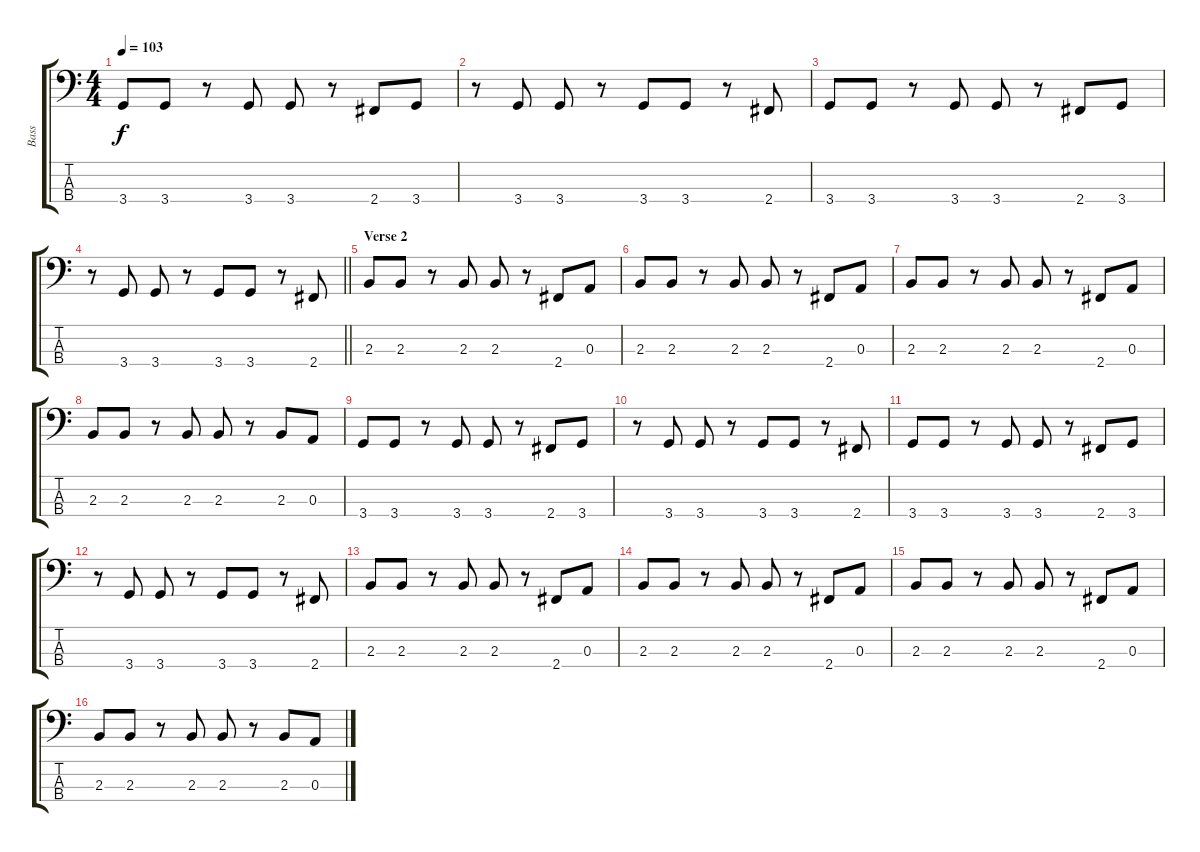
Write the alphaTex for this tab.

\track ("Bass" "Bass") {instrument electricbassfinger}
\staff {score tabs}
\tuning (G2 D2 A1 E1) {hide}
\ts (4 4)
\tempo 103
\clef f4
\ks c
3.4.8{dy f} 3.4.8 r.8 3.4.8 3.4.8 r.8 2.4.8 3.4.8 |
r.8 3.4.8 3.4.8 r.8 3.4.8 3.4.8 r.8 2.4.8 |
3.4.8 3.4.8 r.8 3.4.8 3.4.8 r.8 2.4.8 3.4.8 |
\barLineRight lightlight
r.8 3.4.8 3.4.8 r.8 3.4.8 3.4.8 r.8 2.4.8 |
\section ("" "Verse 2")
2.3.8 2.3.8 r.8 2.3.8 2.3.8 r.8 2.4.8 0.3.8 |
2.3.8 2.3.8 r.8 2.3.8 2.3.8 r.8 2.4.8 0.3.8 |
2.3.8 2.3.8 r.8 2.3.8 2.3.8 r.8 2.4.8 0.3.8 |
2.3.8 2.3.8 r.8 2.3.8 2.3.8 r.8 2.3.8 0.3.8 |
3.4.8 3.4.8 r.8 3.4.8 3.4.8 r.8 2.4.8 3.4.8 |
r.8 3.4.8 3.4.8 r.8 3.4.8 3.4.8 r.8 2.4.8 |
3.4.8 3.4.8 r.8 3.4.8 3.4.8 r.8 2.4.8 3.4.8 |
r.8 3.4.8 3.4.8 r.8 3.4.8 3.4.8 r.8 2.4.8 |
2.3.8 2.3.8 r.8 2.3.8 2.3.8 r.8 2.4.8 0.3.8 |
2.3.8 2.3.8 r.8 2.3.8 2.3.8 r.8 2.4.8 0.3.8 |
2.3.8 2.3.8 r.8 2.3.8 2.3.8 r.8 2.4.8 0.3.8 |
2.3.8 2.3.8 r.8 2.3.8 2.3.8 r.8 2.3.8 0.3.8
